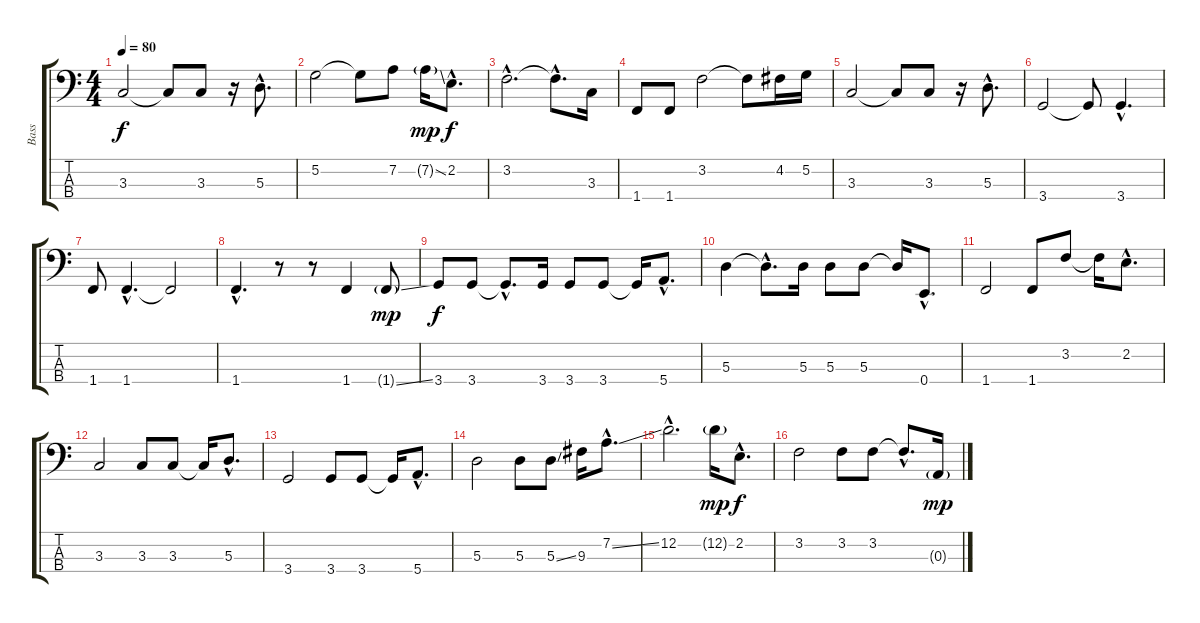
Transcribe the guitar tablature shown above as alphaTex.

\track ("Bass" "Bass") {instrument electricbassfinger}
\staff {score tabs}
\tuning (G2 D2 A1 E1) {hide}
\ts (4 4)
\tempo 80
\clef f4
\ks c
3.3.2{dy f} 3.3{t}.8 3.3.8 r.16 5.3{hac}.8{d} |
5.2.2 5.2{t}.8 7.2.8 7.2{ss g}.16{dy mp} 2.2{hac}.8{d dy f} |
3.2{hac}.2{d} 3.2{hac t}.8{d} 3.3.16 |
1.4.8 1.4.8 3.2.2 3.2{t}.8 4.2.16 5.2.16 |
3.3.2 3.3{t}.8 3.3.8 r.16 5.3{hac}.8{d} |
3.4.2 3.4{t}.8 3.4{hac}.4{d} |
1.4.8 1.4{hac}.4{d} 1.4{t}.2 |
1.4{hac}.4{d} r.8 r.8 1.4.4 1.4{ss g}.8{dy mp} |
3.4.8{dy f} 3.4.8 3.4{hac t}.8{d} 3.4.16 3.4.8 3.4.8 3.4{t}.16 5.4{hac}.8{d} |
5.3.4 5.3{hac t}.8{d} 5.3.16 5.3.8 5.3.8 5.3{t}.16 0.4{hac}.8{d} |
1.4.2 1.4.8 3.2.8 3.2{t}.16 2.2{hac}.8{d} |
3.3.2 3.3.8 3.3.8 3.3{t}.16 5.3{hac}.8{d} |
3.4.2 3.4.8 3.4.8 3.4{t}.16 5.4{hac}.8{d} |
5.3.2 5.3.8 5.3{ss}.8 9.3.16 7.2{ss hac}.8{d} |
12.2{hac}.2{d} 12.2{g}.16{dy mp} 2.2{hac}.8{d dy f} |
3.2.2 3.2.8 3.2.8 3.2{hac t}.8{d} 0.3{g}.16{dy mp}
